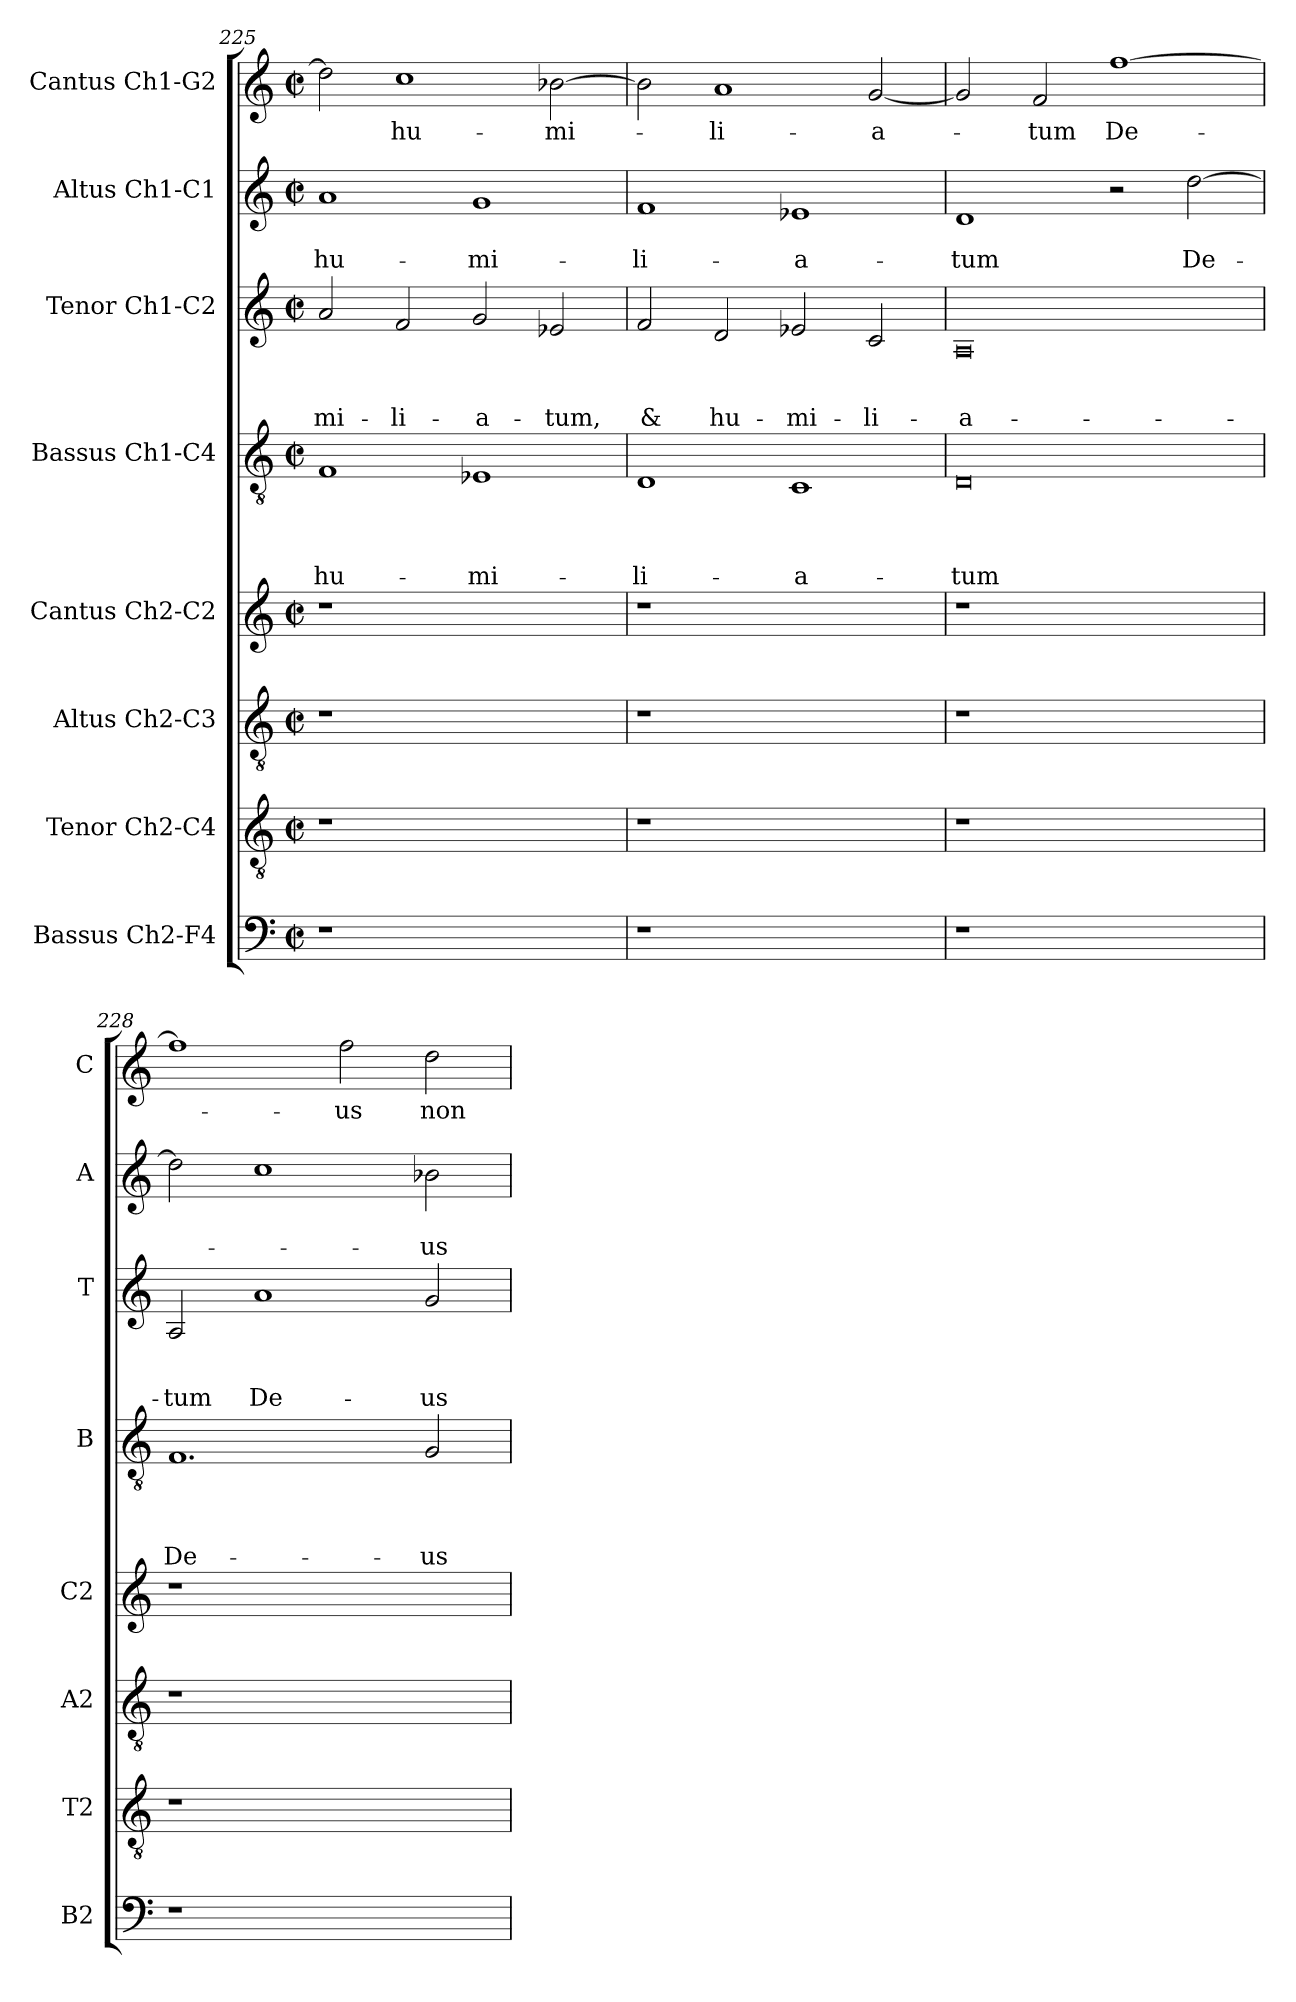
**kern	**kern	**kern	**kern	**kern	**text	**text	**text	**text	**kern	**text	**text	**text	**kern	**text	**text	**kern	**text
*part8	*part7	*part6	*part5	*part4	*part4	*part4	*part4	*part4	*part3	*part3	*part3	*part3	*part2	*part2	*part2	*part1	*part1
*staff8	*staff7	*staff6	*staff5	*staff4	*staff4	*staff4	*staff4	*staff4	*staff3	*staff3	*staff3	*staff3	*staff2	*staff2	*staff2	*staff1	*staff1
*I"Bassus Ch2-F4	*I"Tenor Ch2-C4	*I"Altus Ch2-C3	*I"Cantus Ch2-C2	*I"Bassus Ch1-C4	*	*	*	*	*I"Tenor Ch1-C2	*	*	*	*I"Altus Ch1-C1	*	*	*I"Cantus Ch1-G2	*
*I'B2	*I'T2	*I'A2	*I'C2	*I'B	*	*	*	*	*I'T	*	*	*	*I'A	*	*	*I'C	*
*clefF4	*clefGv2	*clefGv2	*clefG2	*clefGv2	*	*	*	*	*clefG2	*	*	*	*clefG2	*	*	*clefG2	*
*k[]	*k[]	*k[]	*k[]	*k[]	*	*	*	*	*k[]	*	*	*	*k[]	*	*	*k[]	*
*C:	*C:	*C:	*C:	*C:	*	*	*	*	*C:	*	*	*	*C:	*	*	*C:	*
*M2/2	*M2/2	*M2/2	*M2/2	*M2/2	*	*	*	*	*M2/2	*	*	*	*M2/2	*	*	*M2/2	*
*met(c|)	*met(c|)	*met(c|)	*met(c|)	*met(c|)	*	*	*	*	*met(c|)	*	*	*	*met(c|)	*	*	*met(c|)	*
=225	=225	=225	=225	=225	=225	=225	=225	=225	=225	=225	=225	=225	=225	=225	=225	=225	=225
!	!	!	!	!	!	!	!	!LO:LY:b	!	!	!	!LO:LY:b	!	!	!LO:LY:b	!	!
1r	1r	1r	1r	1F	.	.	.	hu-	2a/	.	.	-mi-	1a	.	hu-	2dd\]	.
!	!	!	!	!	!	!	!	!	!	!	!	!LO:LY:b	!	!	!	!	!LO:LY:b
.	.	.	.	.	.	.	.	.	2f/	.	.	-li-	.	.	.	1cc	hu-
!	!	!	!	!	!	!	!	!LO:LY:b	!	!	!	!LO:LY:b	!	!	!LO:LY:b	!	!
1ryy	1ryy	1ryy	1ryy	1E-X	.	.	.	-mi-	2g/	.	.	-a-	1g	.	-mi-	.	.
!	!	!	!	!	!	!	!	!	!	!	!	!LO:LY:b	!	!	!	!	!LO:LY:b
.	.	.	.	.	.	.	.	.	2e-X/	.	.	-tum,	.	.	.	[2b-X\	-mi-
!!LO:LB:g=z
=226	=226	=226	=226	=226	=226	=226	=226	=226	=226	=226	=226	=226	=226	=226	=226	=226	=226
!	!	!	!	!	!	!	!	!LO:LY:b	!	!	!	!LO:LY:b	!	!	!LO:LY:b	!	!
1r	1r	1r	1r	1D	.	.	.	-li-	2f/	.	.	&	1f	.	-li-	2b-\]	.
!	!	!	!	!	!	!	!	!	!	!	!	!LO:LY:b	!	!	!	!	!LO:LY:b
.	.	.	.	.	.	.	.	.	2d/	.	.	hu-	.	.	.	1a	-li-
!	!	!	!	!	!	!	!	!LO:LY:b	!	!	!	!LO:LY:b	!	!	!LO:LY:b	!	!
1ryy	1ryy	1ryy	1ryy	1C	.	.	.	-a-	2e-X/	.	.	-mi-	1e-X	.	-a-	.	.
!	!	!	!	!	!	!	!	!	!	!	!	!LO:LY:b	!	!	!	!	!LO:LY:b
.	.	.	.	.	.	.	.	.	2c/	.	.	-li-	.	.	.	[2g/	-a-
=227	=227	=227	=227	=227	=227	=227	=227	=227	=227	=227	=227	=227	=227	=227	=227	=227	=227
!	!	!	!	!	!	!	!	!LO:LY:b	!	!	!	!LO:LY:b	!	!	!LO:LY:b	!	!
1r	1r	1r	1r	0D	.	.	.	-tum	0A	.	.	-a-	1d	.	-tum	2g/]	.
!	!	!	!	!	!	!	!	!	!	!	!	!	!	!	!	!	!LO:LY:b
.	.	.	.	.	.	.	.	.	.	.	.	.	.	.	.	2f/	-tum
!	!	!	!	!	!	!	!	!	!	!	!	!	!	!	!	!	!LO:LY:b
1ryy	1ryy	1ryy	1ryy	.	.	.	.	.	.	.	.	.	2r	.	.	[1ff	De-
!	!	!	!	!	!	!	!	!	!	!	!	!	!	!	!LO:LY:b	!	!
.	.	.	.	.	.	.	.	.	.	.	.	.	[2dd\	.	De-	.	.
=228	=228	=228	=228	=228	=228	=228	=228	=228	=228	=228	=228	=228	=228	=228	=228	=228	=228
!	!	!	!	!	!	!	!	!LO:LY:b	!	!	!	!LO:LY:b	!	!	!	!	!
1r	1r	1r	1r	1.F	.	.	.	De-	2A/	.	.	-tum	2dd\]	.	.	1ff]	.
!	!	!	!	!	!	!	!	!	!	!	!	!LO:LY:b	!	!	!	!	!
.	.	.	.	.	.	.	.	.	1a	.	.	De-	1cc	.	.	.	.
!	!	!	!	!	!	!	!	!	!	!	!	!	!	!	!	!	!LO:LY:b
1ryy	1ryy	1ryy	1ryy	.	.	.	.	.	.	.	.	.	.	.	.	2ff\	-us
!	!	!	!	!	!	!	!	!LO:LY:b	!	!	!	!LO:LY:b	!	!	!LO:LY:b	!	!LO:LY:b
.	.	.	.	2G/	.	.	.	-us	2g/	.	.	-us	2b-X\	.	-us	2dd\	non
=	=	=	=	=	=	=	=	=	=	=	=	=	=	=	=	=	=
*-	*-	*-	*-	*-	*-	*-	*-	*-	*-	*-	*-	*-	*-	*-	*-	*-	*-
